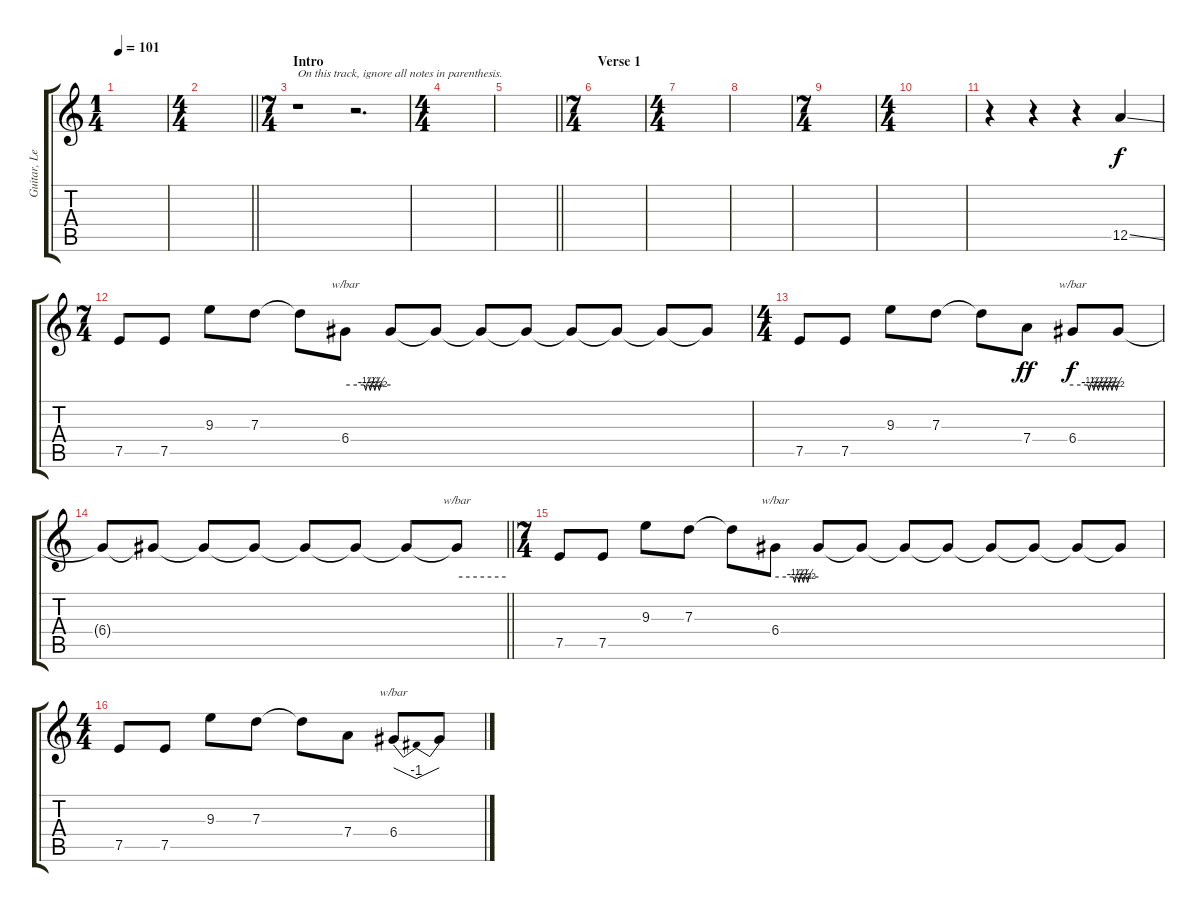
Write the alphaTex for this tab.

\track ("Guitar, Lead" "Guitar, Le") {instrument overdrivenguitar}
\staff {score tabs}
\tuning (E4 B3 G3 D3 A2 E2) {hide}
\ts (1 4)
\tempo 101
\clef g2
\ks c
|
\ts (4 4)
\barLineRight lightlight
|
\ts (7 4)
\section ("" "Intro")
r.1{txt "On this track, ignore all notes in parenthesis."} r.2{d} |
\ts (4 4)
|
\barLineRight lightlight
|
\ts (7 4)
\section ("" "Verse 1")
|
\ts (4 4)
|
|
\ts (7 4)
|
\ts (4 4)
|
r.4 r.4 r.4 12.5{ss}.4 |
\ts (7 4)
7.5.8 7.5.8 9.3.8 7.3.8 7.3{t}.8 6.4.8{tbe (custom default 0 0 25 0 27 -2 29 0 31 0 33 -2 35 0 37 0 39 -2 41 0 43 0 45 -2 47 0 60 0)} 6.4{t}.8 6.4{t}.8 6.4{t}.8 6.4{t}.8 6.4{t}.8 6.4{t}.8 6.4{t}.8 6.4{t}.8 |
\ts (4 4)
7.5.8 7.5.8 9.3.8 7.3.8 7.3{t}.8 7.4.8{dy ff} 6.4.8{tbe (custom default 0 0 20 0 22 -2 24 0 26 0 28 -2 30 0 32 0 34 -2 36 0 38 0 40 -2 42 0 44 0 46 -2 48 0 50 0 52 -2 54 0 56 0 58 -2 60 0) dy f} 6.4{t}.8 |
\barLineRight lightlight
6.4{t}.8 6.4{t}.8 6.4{t}.8 6.4{t}.8 6.4{t}.8 6.4{t}.8 6.4{t}.8 6.4{t}.8{tbe (hold default 0 0 60 0)} |
\ts (7 4)
7.5.8 7.5.8 9.3.8 7.3.8 7.3{t}.8 6.4.8{tbe (custom default 0 0 25 0 27 -2 29 0 31 0 33 -2 35 0 37 0 39 -2 41 0 43 0 45 -2 47 0 60 0)} 6.4{t}.8 6.4{t}.8 6.4{t}.8 6.4{t}.8 6.4{t}.8 6.4{t}.8 6.4{t}.8 6.4{t}.8 |
\ts (4 4)
7.5.8 7.5.8 9.3.8 7.3.8 7.3{t}.8 7.4.8 6.4.8{tbe (dip default 0 0 30 -4 60 0)} 6.4{t}.8
